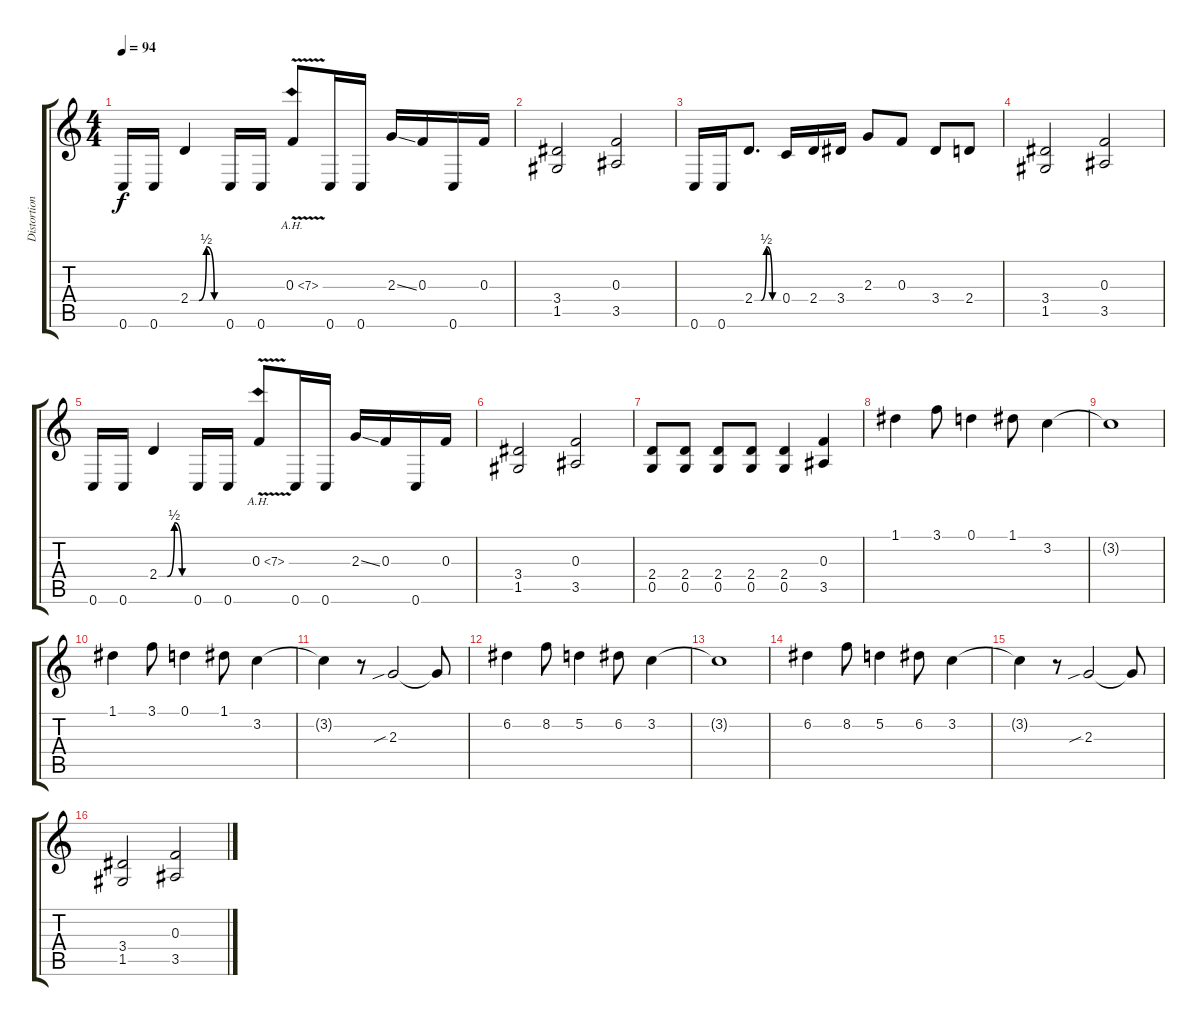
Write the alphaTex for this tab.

\track ("Distortion guitar" "Distortion") {solo instrument distortionguitar}
\staff {score tabs}
\tuning (D4 A3 F3 C3 G2 C2) {hide}
\ts (4 4)
\tempo 94
\clef g2
\ks c
0.6.16{dy f} 0.6.16 2.4{be (custom 0 0 16 0 30 2 45 0 60 0)}.4 0.6.16 0.6.16 0.3{ah 7 v}.8 0.6.16 0.6.16 2.3{ss}.16 0.3.16 0.6.16 0.3.16 |
(3.4 1.5).2 (0.3 3.5).2 |
0.6.16 0.6.16 2.4{be (custom 0 0 16 0 30 2 45 0 60 0)}.8{d} 0.4.16 2.4.16 3.4.16 2.3.8 0.3.8 3.4.8 2.4.8 |
(3.4 1.5).2 (0.3 3.5).2 |
0.6.16 0.6.16 2.4{be (custom 0 0 16 0 30 2 45 0 60 0)}.4 0.6.16 0.6.16 0.3{ah 7 v}.8 0.6.16 0.6.16 2.3{ss}.16 0.3.16 0.6.16 0.3.16 |
(3.4 1.5).2 (0.3 3.5).2 |
(2.4 0.5).8 (2.4 0.5).8 (2.4 0.5).8 (2.4 0.5).8 (2.4 0.5).4 (0.3 3.5).4 |
1.1.4 3.1.8 0.1.4 1.1.8 3.2.4 |
3.2{t}.1 |
1.1.4 3.1.8 0.1.4 1.1.8 3.2.4 |
3.2{t}.4 r.8 2.3{sib}.2 2.3{t}.8 |
6.2.4 8.2.8 5.2.4 6.2.8 3.2.4 |
3.2{t}.1 |
6.2.4 8.2.8 5.2.4 6.2.8 3.2.4 |
3.2{t}.4 r.8 2.3{sib}.2 2.3{t}.8 |
(3.4 1.5).2 (0.3 3.5).2
